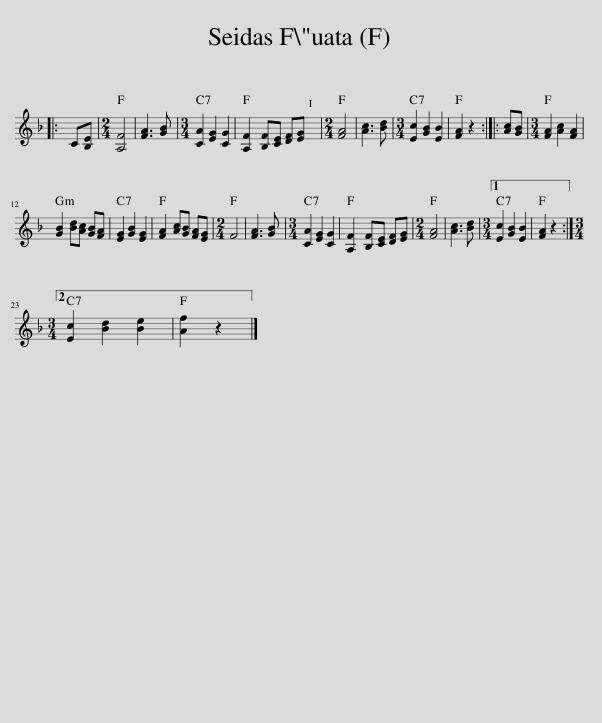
X:1
L:1/8
M:none
I:linebreak $
K:F
V:1 treble
V:1
|: C[B,E] |[M:2/4] [A,F]4 | [FA]3 [GB] |[M:3/4] [CA]2 [EG]2 [CG]2 | [A,F]2 [B,F][CE] [DF][EG] | %5
[M:2/4] [FA]4 | [Ac]3 [Bd] |[M:3/4] [Ec]2 [GB]2 [EB]2 | [FA]2 z2 :: [Ac][GB] | %10
[M:3/4] [FA]2 [Ac]2 [FA]2 |$ [GB]2 [Bd][Ac] [GB][FA] | [EG]2 [GB]2 [EG]2 | [FA]2 [Ac][GB] [FA][EG] |[M:2/4] F4 | %15
 [FA]3 [GB] |[M:3/4] [CA]2 [EG]2 [CG]2 | [A,F]2 [B,F][CE] [DF][EG] |[M:2/4] [FA]4 | [Ac]3 [Bd] |1 %20
[M:3/4] [Ec]2 [GB]2 [EB]2 | [FA]2 z2 :|2$[M:3/4] [Ec]2 [Bd]2 [Be]2 | [Af]2 z2 |] %24
